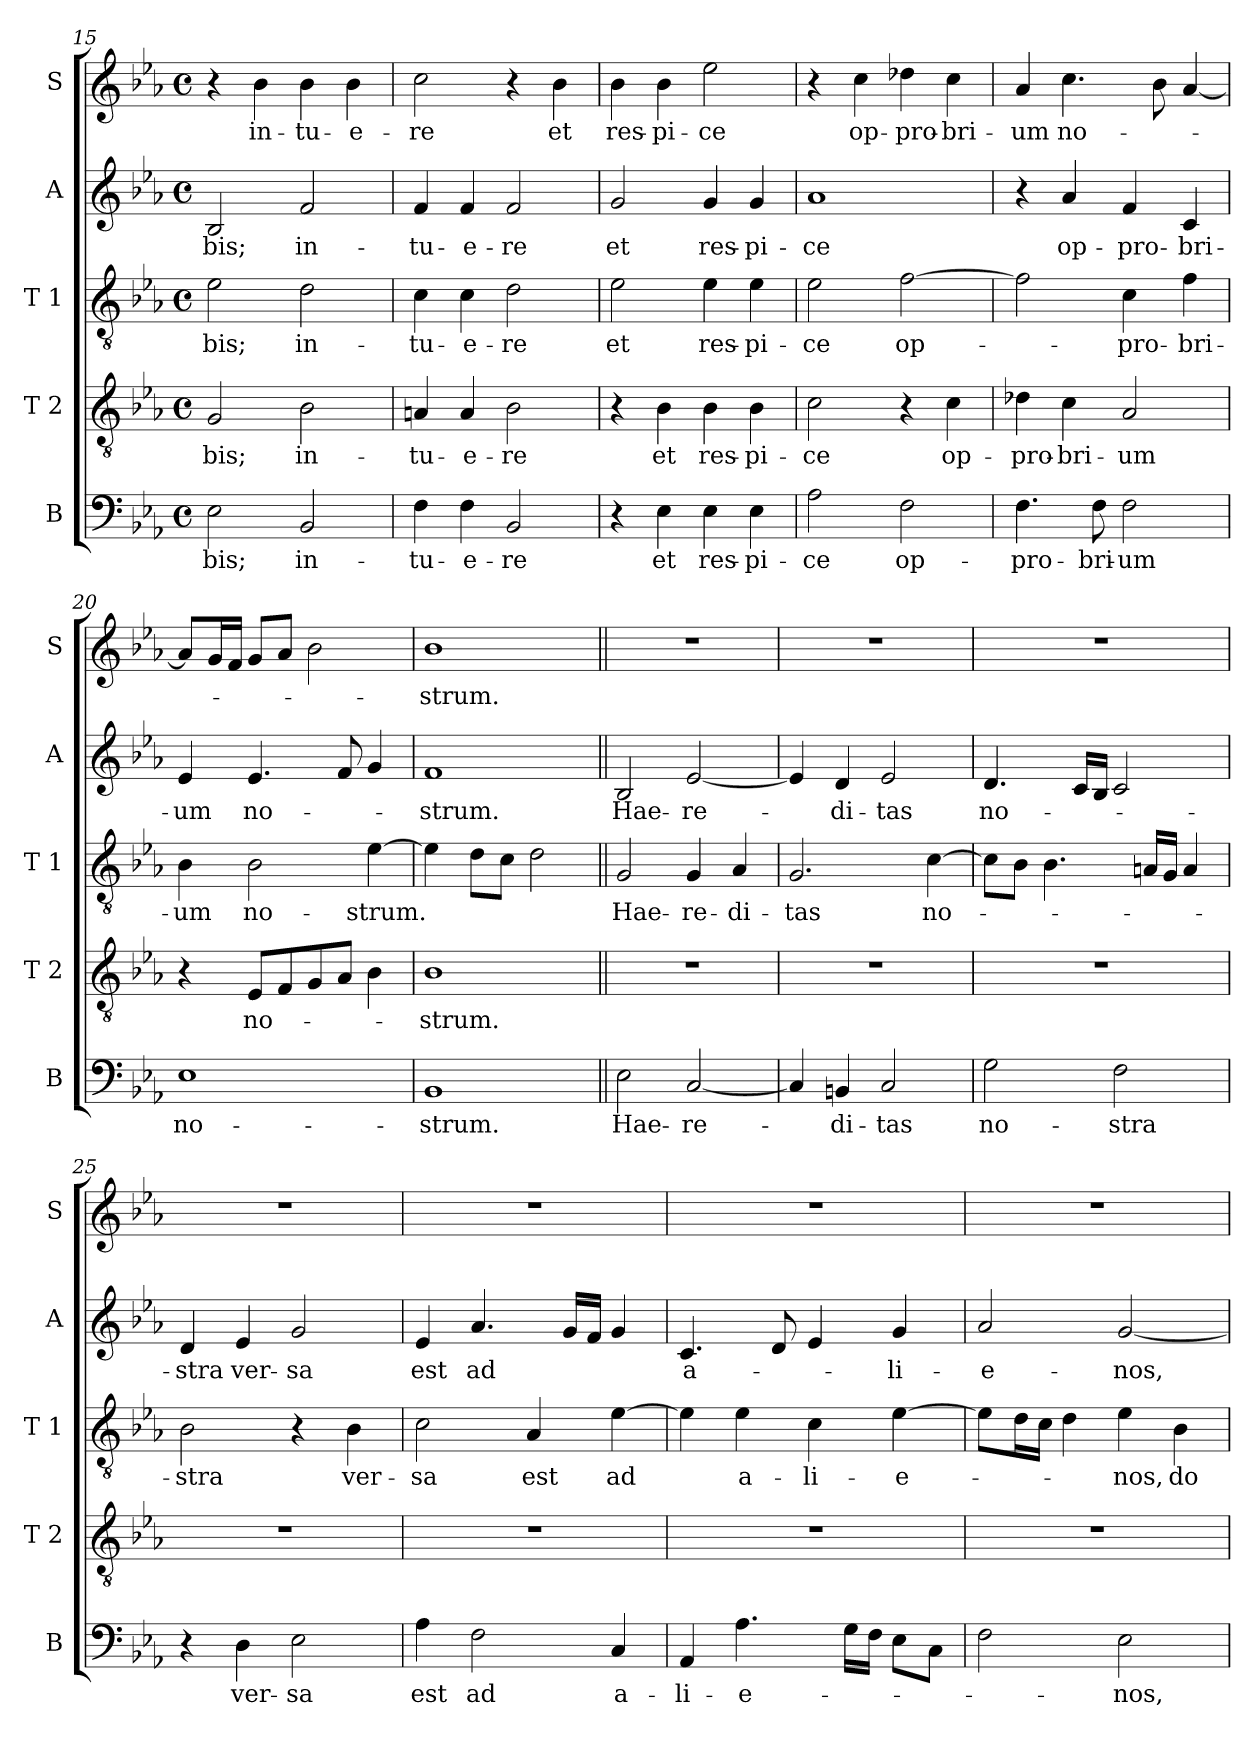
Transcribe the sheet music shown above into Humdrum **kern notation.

**kern	**text	**kern	**text	**kern	**text	**kern	**text	**kern	**text
*part5	*part5	*part4	*part4	*part3	*part3	*part2	*part2	*part1	*part1
*staff5	*staff5	*staff4	*staff4	*staff3	*staff3	*staff2	*staff2	*staff1	*staff1
*I"B	*	*I"T 2	*	*I"T 1	*	*I"A	*	*I"S	*
*I'B	*	*I'T 2	*	*I'T 1	*	*I'A	*	*I'S	*
*clefF4	*	*clefGv2	*	*clefGv2	*	*clefG2	*	*clefG2	*
*k[b-e-a-]	*	*k[b-e-a-]	*	*k[b-e-a-]	*	*k[b-e-a-]	*	*k[b-e-a-]	*
*c:	*	*c:	*	*c:	*	*c:	*	*c:	*
*M4/4	*	*M4/4	*	*M4/4	*	*M4/4	*	*M4/4	*
*met(c)	*	*met(c)	*	*met(c)	*	*met(c)	*	*met(c)	*
=15	=15	=15	=15	=15	=15	=15	=15	=15	=15
!	!LO:LY:b	!	!LO:LY:b	!	!LO:LY:b	!	!LO:LY:b	!	!
2E-\	-bis;	2G/	-bis;	2e-\	-bis;	2B-/	-bis;	4r	.
!	!	!	!	!	!	!	!	!	!LO:LY:b
.	.	.	.	.	.	.	.	4b-\	in-
!	!LO:LY:b	!	!LO:LY:b	!	!LO:LY:b	!	!LO:LY:b	!	!LO:LY:b
2BB-/	in-	2B-\	in-	2d\	in-	2f/	in-	4b-\	-tu-
!	!	!	!	!	!	!	!	!	!LO:LY:b
.	.	.	.	.	.	.	.	4b-\	-e-
!!LO:LB:g=z
=16	=16	=16	=16	=16	=16	=16	=16	=16	=16
!	!LO:LY:b	!	!LO:LY:b	!	!LO:LY:b	!	!LO:LY:b	!	!LO:LY:b
4F\	-tu-	4An/	-tu-	4c\	-tu-	4f/	-tu-	2cc\	-re
!	!LO:LY:b	!	!LO:LY:b	!	!LO:LY:b	!	!LO:LY:b	!	!
4F\	-e-	4A/	-e-	4c\	-e-	4f/	-e-	.	.
!	!LO:LY:b	!	!LO:LY:b	!	!LO:LY:b	!	!LO:LY:b	!	!
2BB-/	-re	2B-\	-re	2d\	-re	2f/	-re	4r	.
!	!	!	!	!	!	!	!	!	!LO:LY:b
.	.	.	.	.	.	.	.	4b-\	et
=17	=17	=17	=17	=17	=17	=17	=17	=17	=17
!	!	!	!	!	!LO:LY:b	!	!LO:LY:b	!	!LO:LY:b
4r	.	4r	.	2e-\	et	2g/	et	4b-\	res-
!	!LO:LY:b	!	!LO:LY:b	!	!	!	!	!	!LO:LY:b
4E-\	et	4B-\	et	.	.	.	.	4b-\	-pi-
!	!LO:LY:b	!	!LO:LY:b	!	!LO:LY:b	!	!LO:LY:b	!	!LO:LY:b
4E-\	res-	4B-\	res-	4e-\	res-	4g/	res-	2ee-\	-ce
!	!LO:LY:b	!	!LO:LY:b	!	!LO:LY:b	!	!LO:LY:b	!	!
4E-\	-pi-	4B-\	-pi-	4e-\	-pi-	4g/	-pi-	.	.
=18	=18	=18	=18	=18	=18	=18	=18	=18	=18
!	!LO:LY:b	!	!LO:LY:b	!	!LO:LY:b	!	!LO:LY:b	!	!
2A-\	-ce	2c\	-ce	2e-\	-ce	1a-	-ce	4r	.
!	!	!	!	!	!	!	!	!	!LO:LY:b
.	.	.	.	.	.	.	.	4cc\	op-
!	!LO:LY:b	!	!	!	!LO:LY:b	!	!	!	!LO:LY:b
2F\	op-	4r	.	[2f\	op-	.	.	4dd-X\	-pro-
!	!	!	!LO:LY:b	!	!	!	!	!	!LO:LY:b
.	.	4c\	op-	.	.	.	.	4cc\	-bri-
=19	=19	=19	=19	=19	=19	=19	=19	=19	=19
!	!LO:LY:b	!	!LO:LY:b	!	!	!	!	!	!LO:LY:b
4.F\	-pro-	4d-X\	-pro-	2f\]	.	4r	.	4a-/	-um
!	!	!	!LO:LY:b	!	!	!	!LO:LY:b	!	!LO:LY:b
.	.	4c\	-bri-	.	.	4a-/	op-	4.cc\	no-
!	!LO:LY:b	!	!	!	!	!	!	!	!
8F\	-bri-	.	.	.	.	.	.	.	.
!	!LO:LY:b	!	!LO:LY:b	!	!LO:LY:b	!	!LO:LY:b	!	!
2F\	-um	2A-/	-um	4c\	-pro-	4f/	-pro-	.	.
.	.	.	.	.	.	.	.	8b-\	.
!	!	!	!	!	!LO:LY:b	!	!LO:LY:b	!	!
.	.	.	.	4f\	-bri-	4c/	-bri-	[4a-/	.
=20	=20	=20	=20	=20	=20	=20	=20	=20	=20
!	!LO:LY:b	!	!	!	!LO:LY:b	!	!LO:LY:b	!	!
1E-	no-	4r	.	4B-\	-um	4e-/	-um	8a-/L]	.
.	.	.	.	.	.	.	.	16g/L	.
.	.	.	.	.	.	.	.	16f/JJ	.
!	!	!	!LO:LY:b	!	!LO:LY:b	!	!LO:LY:b	!	!
.	.	8E-/L	no-	2B-\	no-	4.e-/	no-	8g/L	.
.	.	8F/	.	.	.	.	.	8a-/J	.
.	.	8G/	.	.	.	.	.	2b-\	.
.	.	8A-/J	.	.	.	8f/	.	.	.
!	!	!	!	!	!LO:LY:b	!	!	!	!
.	.	4B-\	.	[4e-\	-strum.	4g/	.	.	.
=21	=21	=21	=21	=21	=21	=21	=21	=21	=21
!	!LO:LY:b	!	!LO:LY:b	!	!	!	!LO:LY:b	!	!LO:LY:b
1BB-	-strum.	1B-	-strum.	4e-\]	.	1f	-strum.	1b-	-strum.
.	.	.	.	8d\L	.	.	.	.	.
.	.	.	.	8c\J	.	.	.	.	.
.	.	.	.	2d\	.	.	.	.	.
!!LO:PB:g=z
=22||	=22||	=22||	=22||	=22||	=22||	=22||	=22||	=22||	=22||
!	!LO:LY:b	!	!	!	!LO:LY:b	!	!LO:LY:b	!	!
2E-\	Hae-	1r	.	2G/	Hae-	2B-/	Hae-	1r	.
!	!LO:LY:b	!	!	!	!LO:LY:b	!	!LO:LY:b	!	!
[2C/	-re-	.	.	4G/	-re-	[2e-/	-re-	.	.
!	!	!	!	!	!LO:LY:b	!	!	!	!
.	.	.	.	4A-/	-di-	.	.	.	.
=23	=23	=23	=23	=23	=23	=23	=23	=23	=23
!	!	!	!	!	!LO:LY:b	!	!	!	!
4C/]	.	1r	.	2.G/	-tas	4e-/]	.	1r	.
!	!LO:LY:b	!	!	!	!	!	!LO:LY:b	!	!
4BBn/	-di-	.	.	.	.	4d/	-di-	.	.
!	!LO:LY:b	!	!	!	!	!	!LO:LY:b	!	!
2C/	-tas	.	.	.	.	2e-/	-tas	.	.
!	!	!	!	!	!LO:LY:b	!	!	!	!
.	.	.	.	[4c\	no-	.	.	.	.
=24	=24	=24	=24	=24	=24	=24	=24	=24	=24
!	!LO:LY:b	!	!	!	!	!	!LO:LY:b	!	!
2G\	no-	1r	.	8c\L]	.	4.d/	no-	1r	.
.	.	.	.	8B-\J	.	.	.	.	.
.	.	.	.	4.B-\	.	.	.	.	.
.	.	.	.	.	.	16c/LL	.	.	.
.	.	.	.	.	.	16B-/JJ	.	.	.
!	!LO:LY:b	!	!	!	!	!	!	!	!
2F\	-stra	.	.	.	.	2c/	.	.	.
.	.	.	.	16An/LL	.	.	.	.	.
.	.	.	.	16G/JJ	.	.	.	.	.
.	.	.	.	4A/	.	.	.	.	.
=25	=25	=25	=25	=25	=25	=25	=25	=25	=25
!	!	!	!	!	!LO:LY:b	!	!LO:LY:b	!	!
4r	.	1r	.	2B-\	-stra	4d/	-stra	1r	.
!	!LO:LY:b	!	!	!	!	!	!LO:LY:b	!	!
4D\	ver-	.	.	.	.	4e-/	ver-	.	.
!	!LO:LY:b	!	!	!	!	!	!LO:LY:b	!	!
2E-\	-sa	.	.	4r	.	2g/	-sa	.	.
!	!	!	!	!	!LO:LY:b	!	!	!	!
.	.	.	.	4B-\	ver-	.	.	.	.
=26	=26	=26	=26	=26	=26	=26	=26	=26	=26
!	!LO:LY:b	!	!	!	!LO:LY:b	!	!LO:LY:b	!	!
4A-\	est	1r	.	2c\	-sa	4e-/	est	1r	.
!	!LO:LY:b	!	!	!	!	!	!LO:LY:b	!	!
2F\	ad	.	.	.	.	4.a-/	ad	.	.
!	!	!	!	!	!LO:LY:b	!	!	!	!
.	.	.	.	4A-/	est	.	.	.	.
.	.	.	.	.	.	16g/LL	.	.	.
.	.	.	.	.	.	16f/JJ	.	.	.
!	!LO:LY:b	!	!	!	!LO:LY:b	!	!	!	!
4C/	a-	.	.	[4e-\	ad	4g/	.	.	.
=27	=27	=27	=27	=27	=27	=27	=27	=27	=27
!	!LO:LY:b	!	!	!	!	!	!LO:LY:b	!	!
4AA-/	-li-	1r	.	4e-\]	.	4.c/	a-	1r	.
!	!LO:LY:b	!	!	!	!LO:LY:b	!	!	!	!
4.A-\	-e-	.	.	4e-\	a-	.	.	.	.
.	.	.	.	.	.	8d/	.	.	.
!	!	!	!	!	!LO:LY:b	!	!	!	!
.	.	.	.	4c\	-li-	4e-/	.	.	.
16G\LL	.	.	.	.	.	.	.	.	.
16F\JJ	.	.	.	.	.	.	.	.	.
!	!	!	!	!	!LO:LY:b	!	!LO:LY:b	!	!
8E-\L	.	.	.	[4e-\	-e-	4g/	-li-	.	.
8C\J	.	.	.	.	.	.	.	.	.
=28	=28	=28	=28	=28	=28	=28	=28	=28	=28
!	!	!	!	!	!	!	!LO:LY:b	!	!
2F\	.	1r	.	8e-\L]	.	2a-/	-e-	1r	.
.	.	.	.	16d\L	.	.	.	.	.
.	.	.	.	16c\JJ	.	.	.	.	.
.	.	.	.	4d\	.	.	.	.	.
!	!LO:LY:b	!	!	!	!LO:LY:b	!	!LO:LY:b	!	!
2E-\	-nos,	.	.	4e-\	-nos,	[2g/	-nos,	.	.
!	!	!	!	!	!LO:LY:b	!	!	!	!
.	.	.	.	4B-\	do-	.	.	.	.
=	=	=	=	=	=	=	=	=	=
*-	*-	*-	*-	*-	*-	*-	*-	*-	*-
